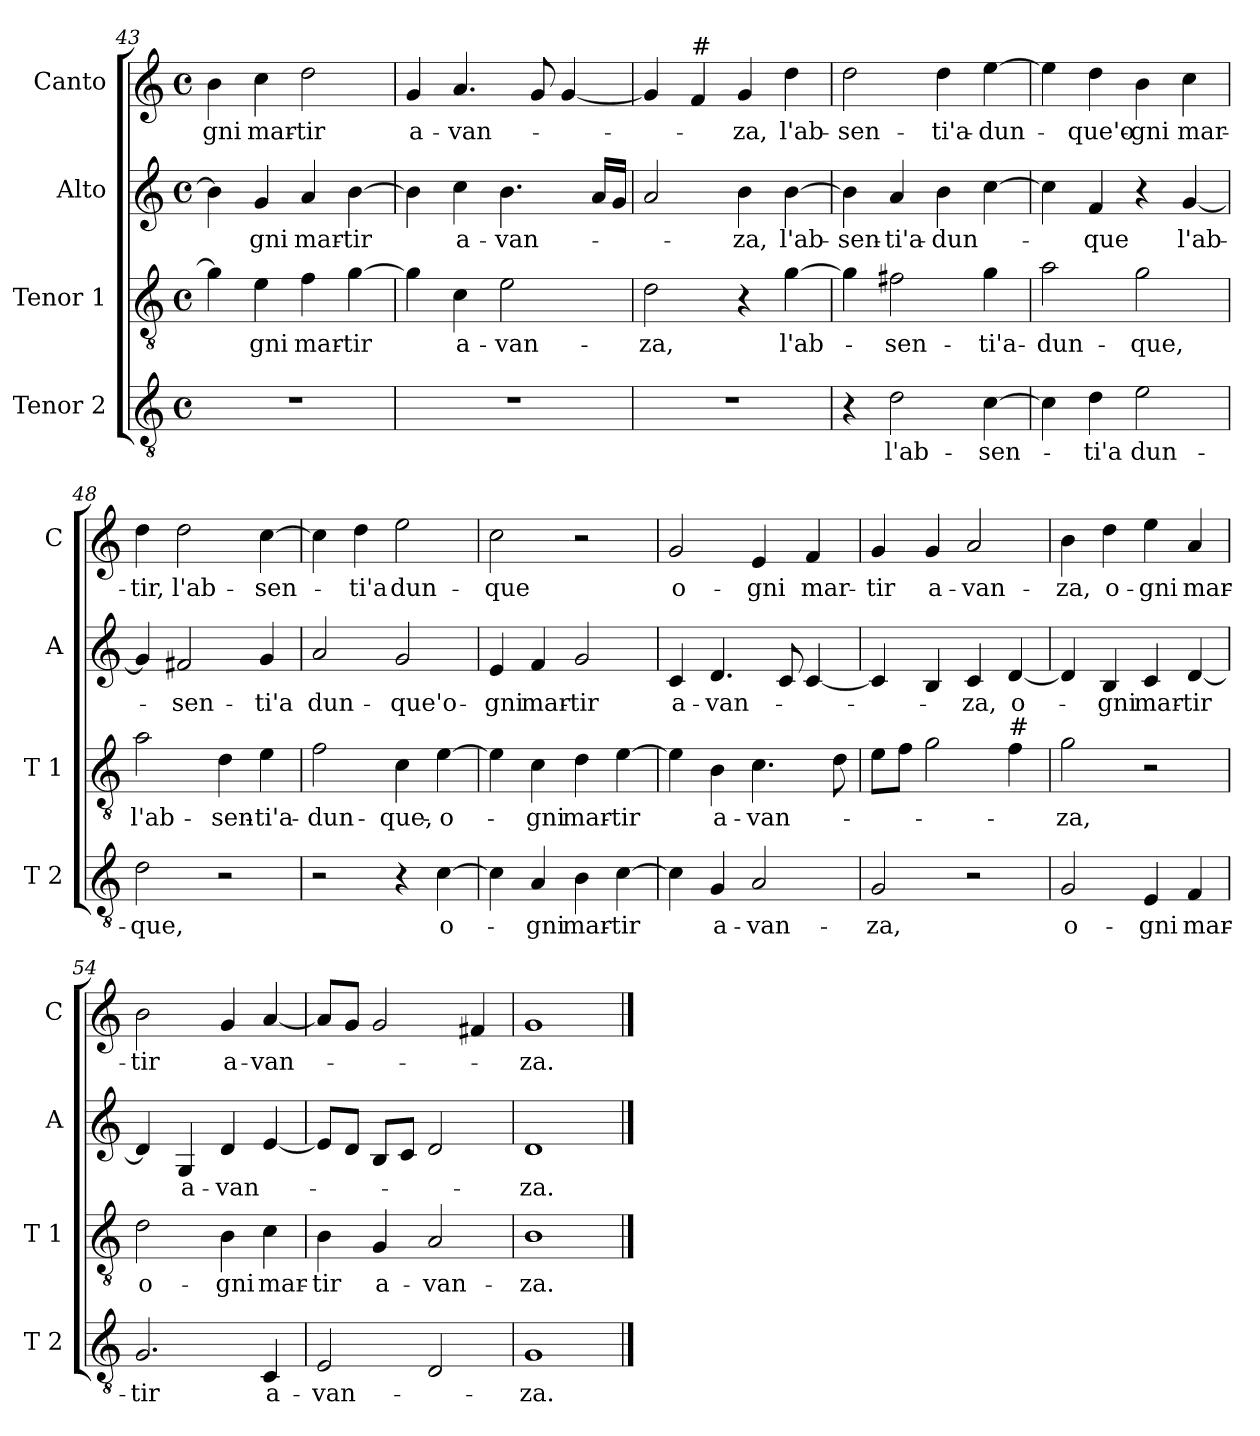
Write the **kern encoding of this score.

**kern	**text	**kern	**text	**kern	**text	**kern	**text
*part4	*part4	*part3	*part3	*part2	*part2	*part1	*part1
*staff4	*staff4	*staff3	*staff3	*staff2	*staff2	*staff1	*staff1
*I"Tenor 2	*	*I"Tenor 1	*	*I"Alto	*	*I"Canto	*
*I'T 2	*	*I'T 1	*	*I'A	*	*I'C	*
*clefGv2	*	*clefGv2	*	*clefG2	*	*clefG2	*
*k[]	*	*k[]	*	*k[]	*	*k[]	*
*C:	*	*C:	*	*C:	*	*C:	*
*M4/4	*	*M4/4	*	*M4/4	*	*M4/4	*
*met(c)	*	*met(c)	*	*met(c)	*	*met(c)	*
=43	=43	=43	=43	=43	=43	=43	=43
!	!	!	!	!	!	!	!LO:LY:b
1r	.	4g\]	.	4b\]	.	4b\	-gni
!	!	!	!LO:LY:b	!	!LO:LY:b	!	!LO:LY:b
.	.	4e\	-gni	4g/	-gni	4cc\	mar-
!	!	!	!LO:LY:b	!	!LO:LY:b	!	!LO:LY:b
.	.	4f\	mar-	4a/	mar-	2dd\	-tir
!	!	!	!LO:LY:b	!	!LO:LY:b	!	!
.	.	[4g\	-tir	[4b\	-tir	.	.
=44	=44	=44	=44	=44	=44	=44	=44
!	!	!	!	!	!	!	!LO:LY:b
1r	.	4g\]	.	4b\]	.	4g/	a-
!	!	!	!LO:LY:b	!	!LO:LY:b	!	!LO:LY:b
.	.	4c\	a-	4cc\	a-	4.a/	-van-
!	!	!	!LO:LY:b	!	!LO:LY:b	!	!
.	.	2e\	-van-	4.b\	-van-	.	.
.	.	.	.	.	.	8g/	.
.	.	.	.	.	.	[4g/	.
.	.	.	.	16a/LL	.	.	.
.	.	.	.	16g/JJ	.	.	.
!!LO:LB:g=z
=45	=45	=45	=45	=45	=45	=45	=45
!	!	!	!LO:LY:b	!	!	!	!
1r	.	2d\	-za,	2a/	.	4g/]	.
!	!	!	!	!	!	!LO:TX:a:t=#	!
.	.	.	.	.	.	4f/	.
!	!	!	!	!	!LO:LY:b	!	!LO:LY:b
.	.	4r	.	4b\	-za,	4g/	-za,
!	!	!	!LO:LY:b	!	!LO:LY:b	!	!LO:LY:b
.	.	[4g\	l'ab-	[4b\	l'ab-	4dd\	l'ab-
=46	=46	=46	=46	=46	=46	=46	=46
!	!	!	!	!	!LO:LY:b	!	!LO:LY:b
4r	.	4g\]	.	4b\]	-sen-	2dd\	-sen-
!	!LO:LY:b	!	!LO:LY:b	!	!LO:LY:b	!	!
2d\	l'ab-	2f#X\	-sen-	4a/	-ti'a-	.	.
!	!	!	!	!	!LO:LY:b	!	!LO:LY:b
.	.	.	.	4b\	-dun-	4dd\	-ti'a-
!	!LO:LY:b	!	!LO:LY:b	!	!	!	!LO:LY:b
[4c\	-sen-	4g\	-ti'a-	[4cc\	.	[4ee\	-dun-
=47	=47	=47	=47	=47	=47	=47	=47
!	!	!	!LO:LY:b	!	!	!	!
4c\]	.	2a\	-dun-	4cc\]	.	4ee\]	.
!	!LO:LY:b	!	!	!	!LO:LY:b	!	!LO:LY:b
4d\	-ti'a	.	.	4f/	-que	4dd\	-que'o-
!	!LO:LY:b	!	!LO:LY:b	!	!	!	!LO:LY:b
2e\	dun-	2g\	-que,	4r	.	4b\	-gni
!	!	!	!	!	!LO:LY:b	!	!LO:LY:b
.	.	.	.	[4g/	l'ab-	4cc\	mar-
=48	=48	=48	=48	=48	=48	=48	=48
!	!LO:LY:b	!	!LO:LY:b	!	!	!	!LO:LY:b
2d\	-que,	2a\	l'ab-	4g/]	.	4dd\	-tir,
!	!	!	!	!	!LO:LY:b	!	!LO:LY:b
.	.	.	.	2f#X/	-sen-	2dd\	l'ab-
!	!	!	!LO:LY:b	!	!	!	!
2r	.	4d\	-sen-	.	.	.	.
!	!	!	!LO:LY:b	!	!LO:LY:b	!	!LO:LY:b
.	.	4e\	-ti'a-	4g/	-ti'a	[4cc\	-sen-
=49	=49	=49	=49	=49	=49	=49	=49
!	!	!	!LO:LY:b	!	!LO:LY:b	!	!
2r	.	2f\	-dun-	2a/	dun-	4cc\]	.
!	!	!	!	!	!	!	!LO:LY:b
.	.	.	.	.	.	4dd\	-ti'a
!	!	!	!LO:LY:b	!	!LO:LY:b	!	!LO:LY:b
4r	.	4c\	-que,-	2g/	-que'o-	2ee\	dun-
!	!LO:LY:b	!	!LO:LY:b	!	!	!	!
[4c\	o-	[4e\	-o-	.	.	.	.
=50	=50	=50	=50	=50	=50	=50	=50
!	!	!	!	!	!LO:LY:b	!	!LO:LY:b
4c\]	.	4e\]	.	4e/	-gni	2cc\	-que
!	!LO:LY:b	!	!LO:LY:b	!	!LO:LY:b	!	!
4A/	-gni	4c\	-gni	4f/	mar-	.	.
!	!LO:LY:b	!	!LO:LY:b	!	!LO:LY:b	!	!
4B\	mar-	4d\	mar-	2g/	-tir	2r	.
!	!LO:LY:b	!	!LO:LY:b	!	!	!	!
[4c\	-tir	[4e\	-tir	.	.	.	.
!!LO:LB:g=z
=51	=51	=51	=51	=51	=51	=51	=51
!	!	!	!	!	!LO:LY:b	!	!LO:LY:b
4c\]	.	4e\]	.	4c/	a-	2g/	o-
!	!LO:LY:b	!	!LO:LY:b	!	!LO:LY:b	!	!
4G/	a-	4B\	a-	4.d/	-van-	.	.
!	!LO:LY:b	!	!LO:LY:b	!	!	!	!LO:LY:b
2A/	-van-	4.c\	-van-	.	.	4e/	-gni
.	.	.	.	8c/	.	.	.
!	!	!	!	!	!	!	!LO:LY:b
.	.	.	.	[4c/	.	4f/	mar-
.	.	8d\	.	.	.	.	.
=52	=52	=52	=52	=52	=52	=52	=52
!	!LO:LY:b	!	!	!	!	!	!LO:LY:b
2G/	-za,	8e\L	.	4c/]	.	4g/	-tir
.	.	8f\J	.	.	.	.	.
!	!	!	!	!	!	!	!LO:LY:b
.	.	2g\	.	4B/	.	4g/	a-
!	!	!	!	!	!LO:LY:b	!	!LO:LY:b
2r	.	.	.	4c/	-za,	2a/	-van-
!	!	!LO:TX:a:t=#	!	!	!	!	!
!	!	!	!	!	!LO:LY:b	!	!
.	.	4f\	.	[4d/	o-	.	.
=53	=53	=53	=53	=53	=53	=53	=53
!	!LO:LY:b	!	!LO:LY:b	!	!	!	!LO:LY:b
2G/	o-	2g\	-za,	4d/]	.	4b\	-za,
!	!	!	!	!	!LO:LY:b	!	!LO:LY:b
.	.	.	.	4B/	-gni	4dd\	o-
!	!LO:LY:b	!	!	!	!LO:LY:b	!	!LO:LY:b
4E/	-gni	2r	.	4c/	mar-	4ee\	-gni
!	!LO:LY:b	!	!	!	!LO:LY:b	!	!LO:LY:b
4F/	mar-	.	.	[4d/	-tir	4a/	mar-
=54	=54	=54	=54	=54	=54	=54	=54
!	!LO:LY:b	!	!LO:LY:b	!	!	!	!LO:LY:b
2.G/	-tir	2d\	o-	4d/]	.	2b\	-tir
!	!	!	!	!	!LO:LY:b	!	!
.	.	.	.	4G/	a-	.	.
!	!	!	!LO:LY:b	!	!LO:LY:b	!	!LO:LY:b
.	.	4B\	-gni	4d/	-van-	4g/	a-
!	!LO:LY:b	!	!LO:LY:b	!	!	!	!LO:LY:b
4C/	a-	4c\	mar-	[4e/	.	[4a/	-van-
=55	=55	=55	=55	=55	=55	=55	=55
!	!LO:LY:b	!	!LO:LY:b	!	!	!	!
2E/	-van-	4B\	-tir	8e/L]	.	8a/L]	.
.	.	.	.	8d/J	.	8g/J	.
!	!	!	!LO:LY:b	!	!	!	!
.	.	4G/	a-	8B/L	.	2g/	.
.	.	.	.	8c/J	.	.	.
!	!	!	!LO:LY:b	!	!	!	!
2D/	.	2A/	-van-	2d/	.	.	.
.	.	.	.	.	.	4f#X/	.
=56	=56	=56	=56	=56	=56	=56	=56
!	!LO:LY:b	!	!LO:LY:b	!	!LO:LY:b	!	!LO:LY:b
1G	-za.	1B	-za.	1d	-za.	1g	-za.
==	==	==	==	==	==	==	==
*-	*-	*-	*-	*-	*-	*-	*-
